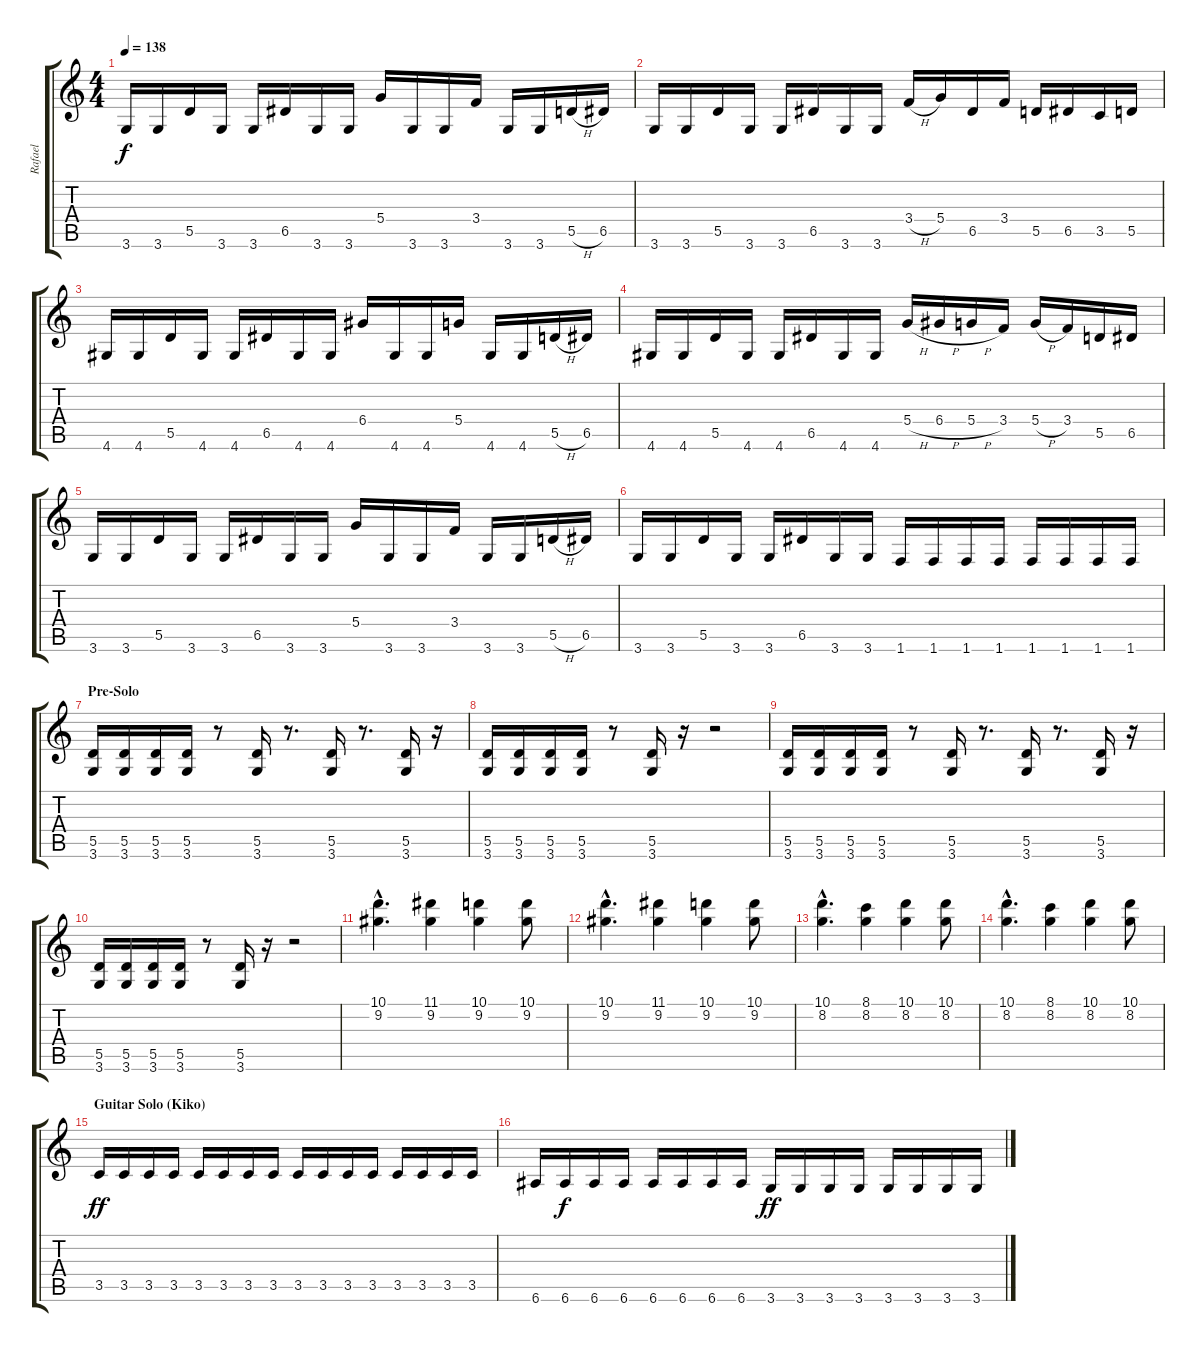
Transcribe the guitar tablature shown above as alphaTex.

\track ("Rafael" "Rafael") {instrument distortionguitar}
\staff {score tabs}
\tuning (E4 B3 G3 D3 A2 E2) {hide}
\ts (4 4)
\tempo 138
\clef g2
\ks c
3.6.16{dy f} 3.6.16 5.5.16 3.6.16 3.6.16 6.5.16 3.6.16 3.6.16 5.4.16 3.6.16 3.6.16 3.4.16 3.6.16 3.6.16 5.5{h}.16 6.5.16 |
3.6.16 3.6.16 5.5.16 3.6.16 3.6.16 6.5.16 3.6.16 3.6.16 3.4{h}.16 5.4.16 6.5.16 3.4.16 5.5.16 6.5.16 3.5.16 5.5.16 |
4.6.16 4.6.16 5.5.16 4.6.16 4.6.16 6.5.16 4.6.16 4.6.16 6.4.16 4.6.16 4.6.16 5.4.16 4.6.16 4.6.16 5.5{h}.16 6.5.16 |
4.6.16 4.6.16 5.5.16 4.6.16 4.6.16 6.5.16 4.6.16 4.6.16 5.4{h}.16 6.4{h}.16 5.4{h}.16 3.4.16 5.4{h}.16 3.4.16 5.5.16 6.5.16 |
3.6.16 3.6.16 5.5.16 3.6.16 3.6.16 6.5.16 3.6.16 3.6.16 5.4.16 3.6.16 3.6.16 3.4.16 3.6.16 3.6.16 5.5{h}.16 6.5.16 |
3.6.16 3.6.16 5.5.16 3.6.16 3.6.16 6.5.16 3.6.16 3.6.16 1.6.16 1.6.16 1.6.16 1.6.16 1.6.16 1.6.16 1.6.16 1.6.16 |
\section ("" "Pre-Solo")
(5.5 3.6).16 (5.5 3.6).16 (5.5 3.6).16 (5.5 3.6).16 r.8 (5.5 3.6).16 r.8{d} (5.5 3.6).16 r.8{d} (5.5 3.6).16 r.16 |
(5.5 3.6).16 (5.5 3.6).16 (5.5 3.6).16 (5.5 3.6).16 r.8 (5.5 3.6).16 r.16 r.2 |
(5.5 3.6).16 (5.5 3.6).16 (5.5 3.6).16 (5.5 3.6).16 r.8 (5.5 3.6).16 r.8{d} (5.5 3.6).16 r.8{d} (5.5 3.6).16 r.16 |
(5.5 3.6).16 (5.5 3.6).16 (5.5 3.6).16 (5.5 3.6).16 r.8 (5.5 3.6).16 r.16 r.2 |
(10.1{hac} 9.2{hac}).4{d} (11.1 9.2).4 (10.1 9.2).4 (10.1 9.2).8 |
(10.1{hac} 9.2{hac}).4{d} (11.1 9.2).4 (10.1 9.2).4 (10.1 9.2).8 |
(10.1{hac} 8.2{hac}).4{d} (8.1 8.2).4 (10.1 8.2).4 (10.1 8.2).8 |
(10.1{hac} 8.2{hac}).4{d} (8.1 8.2).4 (10.1 8.2).4 (10.1 8.2).8 |
\section ("" "Guitar Solo (Kiko)")
3.5.16{dy ff} 3.5.16 3.5.16 3.5.16 3.5.16 3.5.16 3.5.16 3.5.16 3.5.16 3.5.16 3.5.16 3.5.16 3.5.16 3.5.16 3.5.16 3.5.16 |
6.6.16 6.6.16{dy f} 6.6.16 6.6.16 6.6.16 6.6.16 6.6.16 6.6.16 3.6.16{dy ff} 3.6.16 3.6.16 3.6.16 3.6.16 3.6.16 3.6.16 3.6.16
